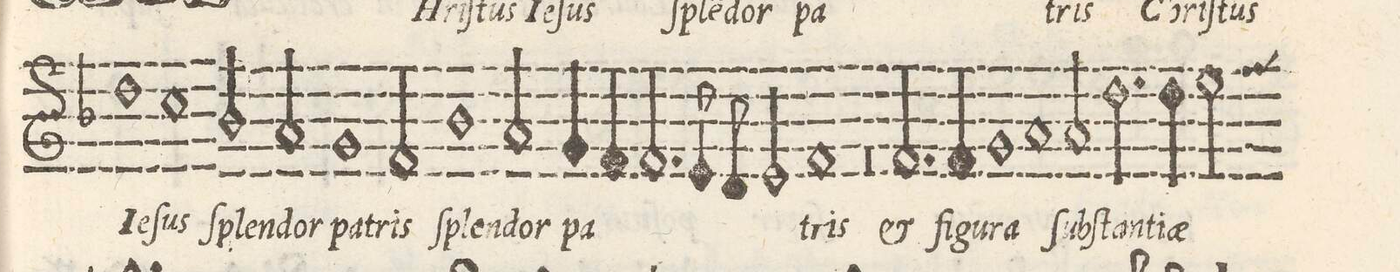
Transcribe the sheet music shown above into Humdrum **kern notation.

**kern	**text
*I"CANTVS	*
*clefG2	*
*k[b-]	*
*met(C|)	*
*M2/1	*
*custos:dd	*
1dd	Ie-
=9-	=9-
1cc	-ſus
2b-y/	ſplen-
2a/	-dor
=10-	=10-
1g	pa-
2f/	-tris
1b-\	ſplen-
=11-	=11-
2a/	-dor
4g/	pa-
4f/	.
2.f/	.
=12-	=12-
8e/	.
8d/	.
2e/	.
1f	-tris
=13-	=13-
0r	.
=14-	=14-
2.f/	et
4f/	fi-
1g	-gu-
=15-	=15-
1a	-ra
2a/	ſub-
2.dd\	-ſtan-
=16-	=16-
4dd\	-ti-
2ee\	-ae
*custos:ff	*
*-	*-
